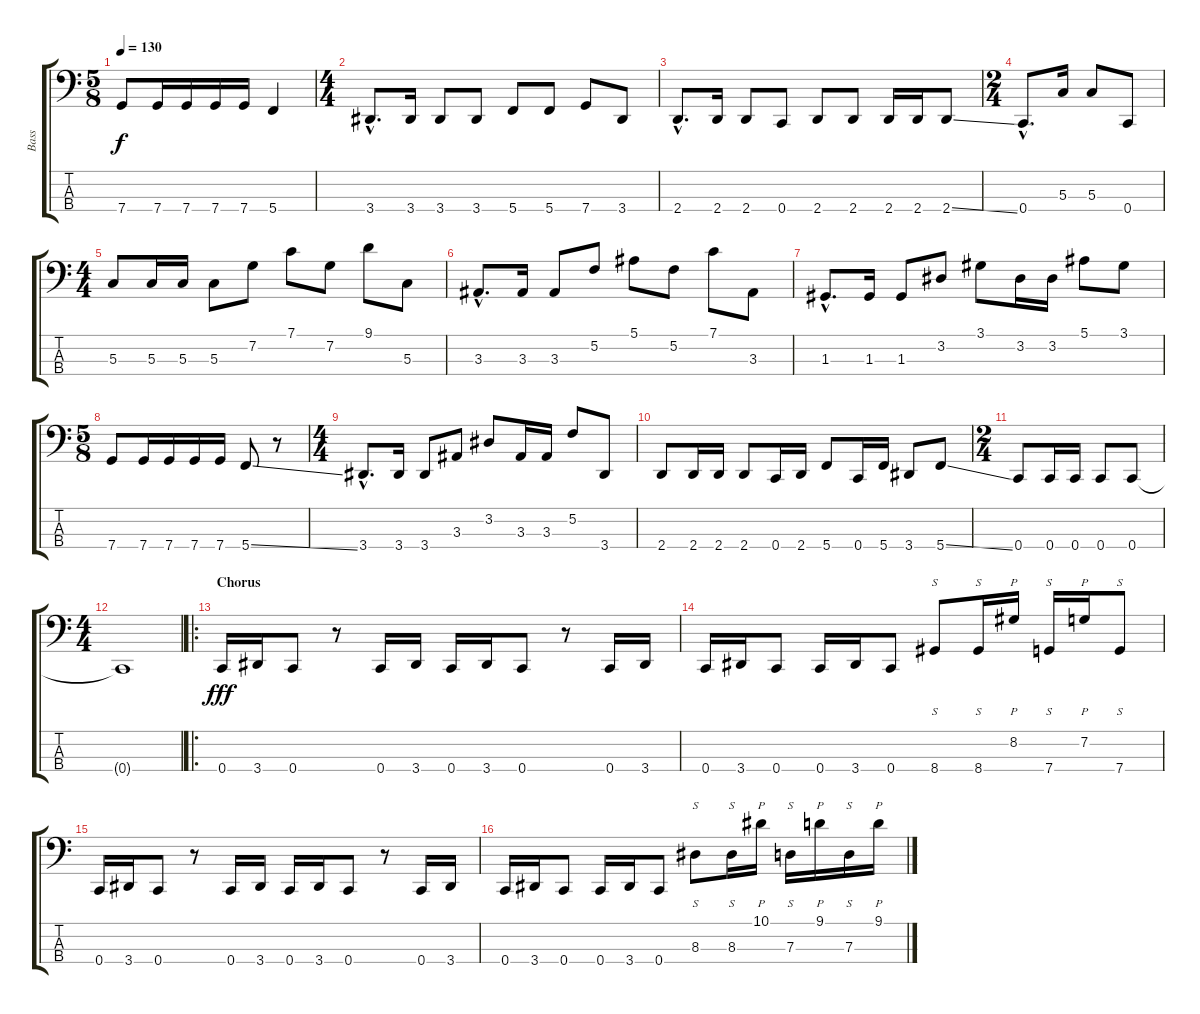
\track ("Bass" "Bass") {instrument slapbass1}
\staff {score tabs}
\tuning (F2 C2 G1 C1) {hide}
\ts (5 8)
\tempo 130
\clef f4
\ks c
7.4.8{dy f} 7.4.16 7.4.16 7.4.16 7.4.16 5.4.4 |
\ts (4 4)
3.4{hac}.8{d} 3.4.16 3.4.8 3.4.8 5.4.8 5.4.8 7.4.8 3.4.8 |
2.4{hac}.8{d} 2.4.16 2.4.8 0.4.8 2.4.8 2.4.8 2.4.16 2.4.16 2.4{ss}.8 |
\ts (2 4)
0.4{hac}.8{d} 5.3.16 5.3.8 0.4.8 |
\ts (4 4)
5.3.8 5.3.16 5.3.16 5.3.8 7.2.8 7.1.8 7.2.8 9.1.8 5.3.8 |
3.3{hac}.8{d} 3.3.16 3.3.8 5.2.8 5.1.8 5.2.8 7.1.8 3.3.8 |
1.3{hac}.8{d} 1.3.16 1.3.8 3.2.8 3.1.8 3.2.16 3.2.16 5.1.8 3.1.8 |
\ts (5 8)
7.4.8 7.4.16 7.4.16 7.4.16 7.4.16 5.4{ss}.8 r.8 |
\ts (4 4)
3.4{hac}.8{d} 3.4.16 3.4.8 3.3.8 3.2.8 3.3.16 3.3.16 5.2.8 3.4.8 |
2.4.8 2.4.16 2.4.16 2.4.8 0.4.16 2.4.16 5.4.8 0.4.16 5.4.16 3.4.8 5.4{ss}.8 |
\ts (2 4)
0.4.8 0.4.16 0.4.16 0.4.8 0.4.8 |
\ts (4 4)
0.4{t}.1 |
\ro
\section ("" "Chorus")
0.4.16{dy fff} 3.4.16 0.4.8 r.8 0.4.16 3.4.16 0.4.16 3.4.16 0.4.8 r.8 0.4.16 3.4.16 |
0.4.16 3.4.16 0.4.8 0.4.16 3.4.16 0.4.8 8.4.8{s} 8.4.16{s} 8.2.16{p} 7.4.16{s} 7.2.16{p} 7.4.8{s} |
0.4.16 3.4.16 0.4.8 r.8 0.4.16 3.4.16 0.4.16 3.4.16 0.4.8 r.8 0.4.16 3.4.16 |
0.4.16 3.4.16 0.4.8 0.4.16 3.4.16 0.4.8 8.3.8{s} 8.3.16{s} 10.1.16{p} 7.3.16{s} 9.1.16{p} 7.3.16{s} 9.1.16{p}
